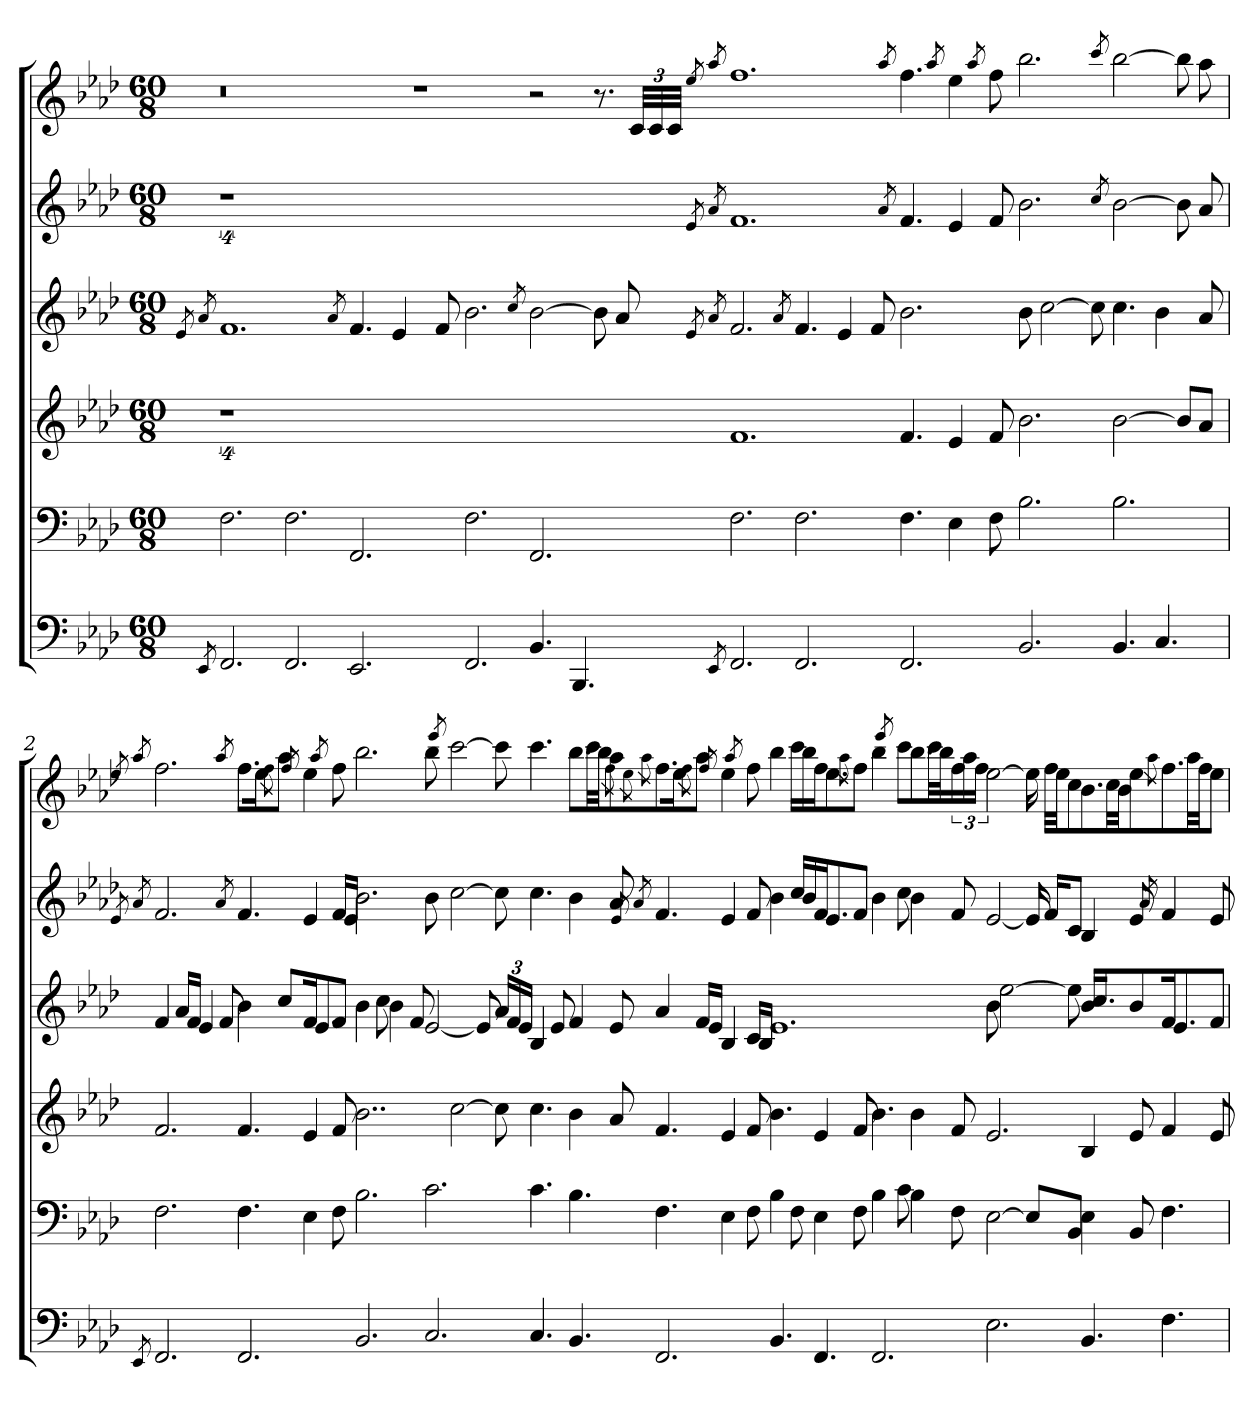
**kern	**kern	**kern	**kern	**kern	**kern
*part6	*part5	*part4	*part3	*part2	*part1
*staff6	*staff5	*staff4	*staff3	*staff2	*staff1
*clefF4	*clefF4	*clefG2	*clefG2	*clefG2	*clefG2
*k[b-e-a-d-]	*k[b-e-a-d-]	*k[b-e-a-d-]	*k[b-e-a-d-]	*k[b-e-a-d-]	*k[b-e-a-d-]
*M60/8	*M60/8	*M60/8	*M60/8	*M60/8	*M60/8
=1	=1	=1	=1	=1	=1
.	.	.	8qe-	.	.
8qEE-	.	.	8qa-	.	.
2.FF	2.F	4%15r	1.f	4%15r	0r
2.FF	2.F	.	.	.	.
.	.	.	8qa-	.	.
2.EE-	2.FF	.	4.f	.	.
.	.	.	4e-	.	.
.	.	.	.	.	1r
.	.	.	8f	.	.
2.FF	2.F	.	2.b-	.	.
.	.	.	8qcc	.	.
4.BB-	2.FF	.	[2b-	.	2r
4.BBB-	.	.	.	.	.
.	.	.	8b-]	.	8.r
.	.	.	8a-	.	.
.	.	.	.	.	48c/LLL
.	.	.	.	.	48c/
.	.	.	.	.	48c/JJJ
.	.	.	8qe-	8qe-	8qee-
8qEE-	.	.	8qa-	8qa-	8qaa-
2.FF	2.F	1.f	2.f	1.f	1.ff
.	.	.	8qa-	.	.
2.FF	2.F	.	4.f	.	.
.	.	.	4e-	.	.
.	.	.	8f	.	.
.	.	.	.	8qa-	8qaa-
2.FF	4.F	4.f	2.b-	4.f	4.ff
.	.	.	.	.	8qaa-
.	4E-	4e-	.	4e-	4ee-
.	.	.	.	.	8qaa-
.	8F	8f	.	8f	8ff
2.BB-	2.B-	2.b-	8b-	2.b-	2.bb-
.	.	.	[2cc	.	.
.	.	.	8cc]	.	.
.	.	.	.	8qcc	8qccc
4.BB-	2.B-	[2b-	4.cc	[2b-	[2bb-
4.C	.	.	4b-	.	.
.	.	8b-/L]	.	8b-]	8bb-]
.	.	8a-/J	8a-	8a-	8aa-
=2	=2	=2	=2	=2	=2
.	.	.	.	8qe-	8qee-
8qEE-	.	.	.	8qa-	8qaa-
2.FF	2.F	2.f	4f	2.f	2.ff
.	.	.	16a-/LL	.	.
.	.	.	16f/JJ	.	.
.	.	.	4e-	.	.
.	.	.	8f	.	.
.	.	.	.	8qa-	8qaa-
2.FF	4.F	4.f	4b-	4.f	8.ff\L
.	.	.	.	.	16ee-\K
.	.	.	.	.	8qff\
.	.	.	8cc/L	.	8aa-\J
.	.	.	.	.	8qff
.	4E-	4e-	16f/K	4e-	4ee-
.	.	.	8.e-/	.	.
.	.	.	.	.	8qaa-
.	8F	8f	8f/J	16f/LL	8ff
.	.	.	.	16e-/JJ	.
2.BB-	2.B-	2..b-	4b-	2.b-	2.bb-
.	.	.	8cc	.	.
.	.	.	4b-	.	.
.	.	.	8f	.	.
2.C	2.c	.	[2e-	8b-	8bb-
.	.	.	.	.	8qeee-
.	.	[2cc	.	[2cc	[2ccc
.	.	.	8e-]	.	.
.	.	8cc]	24a-/LL	8cc]	8ccc]
.	.	.	24f/	.	.
.	.	.	24e-/JJ	.	.
4.C	4.c	4.cc	4B-	4.cc	4.ccc
.	.	.	8e-	.	.
4.BB-	4.B-	4b-	4f	4b-	8.bb-\L
.	.	.	.	.	32ccc\LL
.	.	.	.	.	32bb-\JJ
.	.	8a-	8e-	8a-	8aa-\
.	.	.	.	.	8qff\
.	.	.	.	8qe-	8qee-\
.	.	.	.	8qa-	8qaa-\
2.FF	4.F	4.f	4a-	4.f	8.ff\
.	.	.	.	.	16ee-\K
.	.	.	.	.	8qff\
.	.	.	16f/LL	.	8aa-\J
.	.	.	16e-/JJ	.	.
.	.	.	.	.	8qff
.	4E-	4e-	4B-	4e-	4ee-
.	.	.	.	.	8qaa-
.	8F	8f	16c/LL	8f	8ff
.	.	.	16B-/JJ	.	.
4.BB-	4B-	4.b-	1.e-	4b-	4bb-
.	8F	.	.	16cc/LL	16ccc\LL
.	.	.	.	16b-/	16bb-\
4.FF	4E-	4e-	.	16f/J	16ff\J
.	.	.	.	8.e-/	8.ee-\
.	.	.	.	.	8qaa-\
.	8F	8f	.	8f/J	8ff\J
2.FF	4B-	4.b-	.	4b-	4bb-
.	.	.	.	.	8qeee-
.	8c	.	.	8cc	8ccc\L
.	4B-	4b-	.	4b-	8.bb-\
.	.	.	.	.	32ccc\LL
.	.	.	.	.	32bb-\J
.	8F	8f	.	8f	24ff\
.	.	.	.	.	24aa-\
.	.	.	.	.	24ff\JJ
2.E-	[2E-	2.e-	8b-	[2e-	[2ee-
.	.	.	[2ee-	.	.
.	8E-/L]	.	.	16e-]	16ee-]
.	.	.	.	16f/KL	32ff\LLL
.	.	.	.	.	32ee-\JJ
.	8BB-/J	.	8ee-]	8c/J	8cc\
4.BB-	4E-	4B-	16b-/KL	4B-	8.b-\
.	.	.	8.cc/	.	.
.	.	.	.	.	32cc\LL
.	.	.	.	.	32b-\JJ
.	8BB-	8e-	8b-/	8e-	8ee-\
.	.	.	.	8qa-	8qaa-\
4.F	4.F	4f	16f/K	4f	8.ff\
.	.	.	8.e-/	.	.
.	.	.	.	.	32aa-\LL
.	.	.	.	.	32ff\JJ
.	.	8e-	8f/J	8e-	8ee-\J
=	=	=	=	=	=
*-	*-	*-	*-	*-	*-
